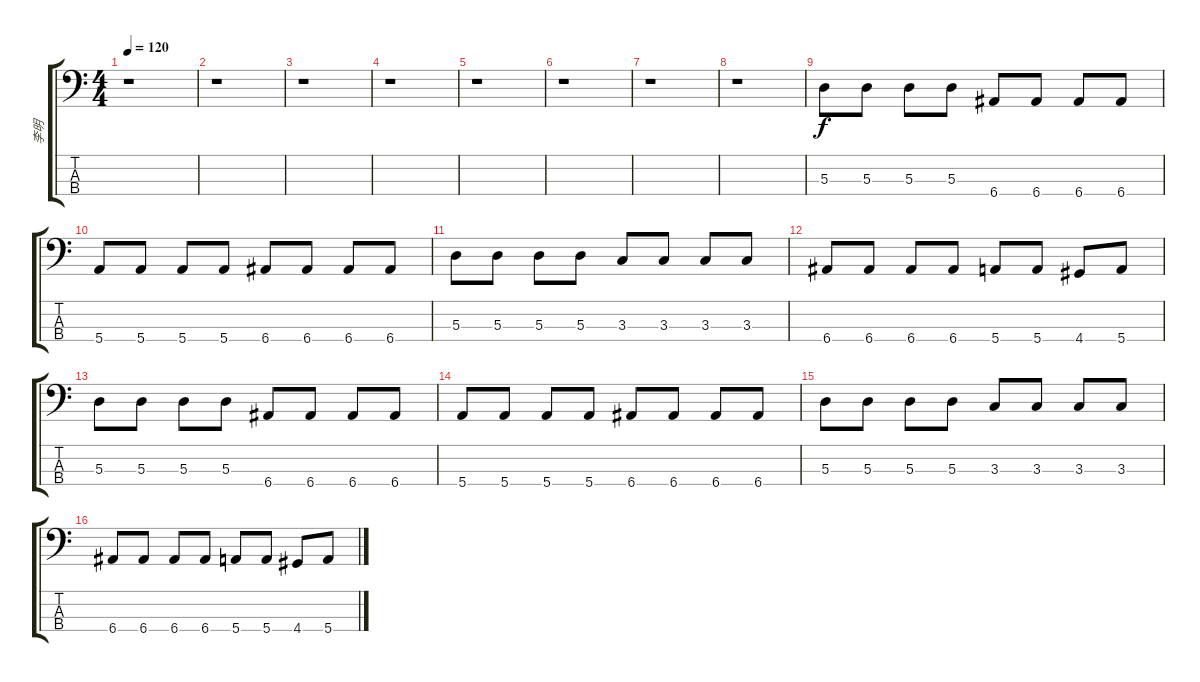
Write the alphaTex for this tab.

\track ("李明" "李明") {instrument electricbassfinger}
\staff {score tabs}
\tuning (G2 D2 A1 E1) {hide}
\ts (4 4)
\tempo 120
\clef f4
\ks c
r.1{dy f instrument electricbassfinger} |
r.1 |
r.1 |
r.1 |
r.1 |
r.1 |
r.1 |
r.1 |
5.3.8 5.3.8 5.3.8 5.3.8 6.4.8 6.4.8 6.4.8 6.4.8 |
5.4.8 5.4.8 5.4.8 5.4.8 6.4.8 6.4.8 6.4.8 6.4.8 |
5.3.8 5.3.8 5.3.8 5.3.8 3.3.8 3.3.8 3.3.8 3.3.8 |
6.4.8 6.4.8 6.4.8 6.4.8 5.4.8 5.4.8 4.4.8 5.4.8 |
5.3.8 5.3.8 5.3.8 5.3.8 6.4.8 6.4.8 6.4.8 6.4.8 |
5.4.8 5.4.8 5.4.8 5.4.8 6.4.8 6.4.8 6.4.8 6.4.8 |
5.3.8 5.3.8 5.3.8 5.3.8 3.3.8 3.3.8 3.3.8 3.3.8 |
6.4.8 6.4.8 6.4.8 6.4.8 5.4.8 5.4.8 4.4.8 5.4.8
